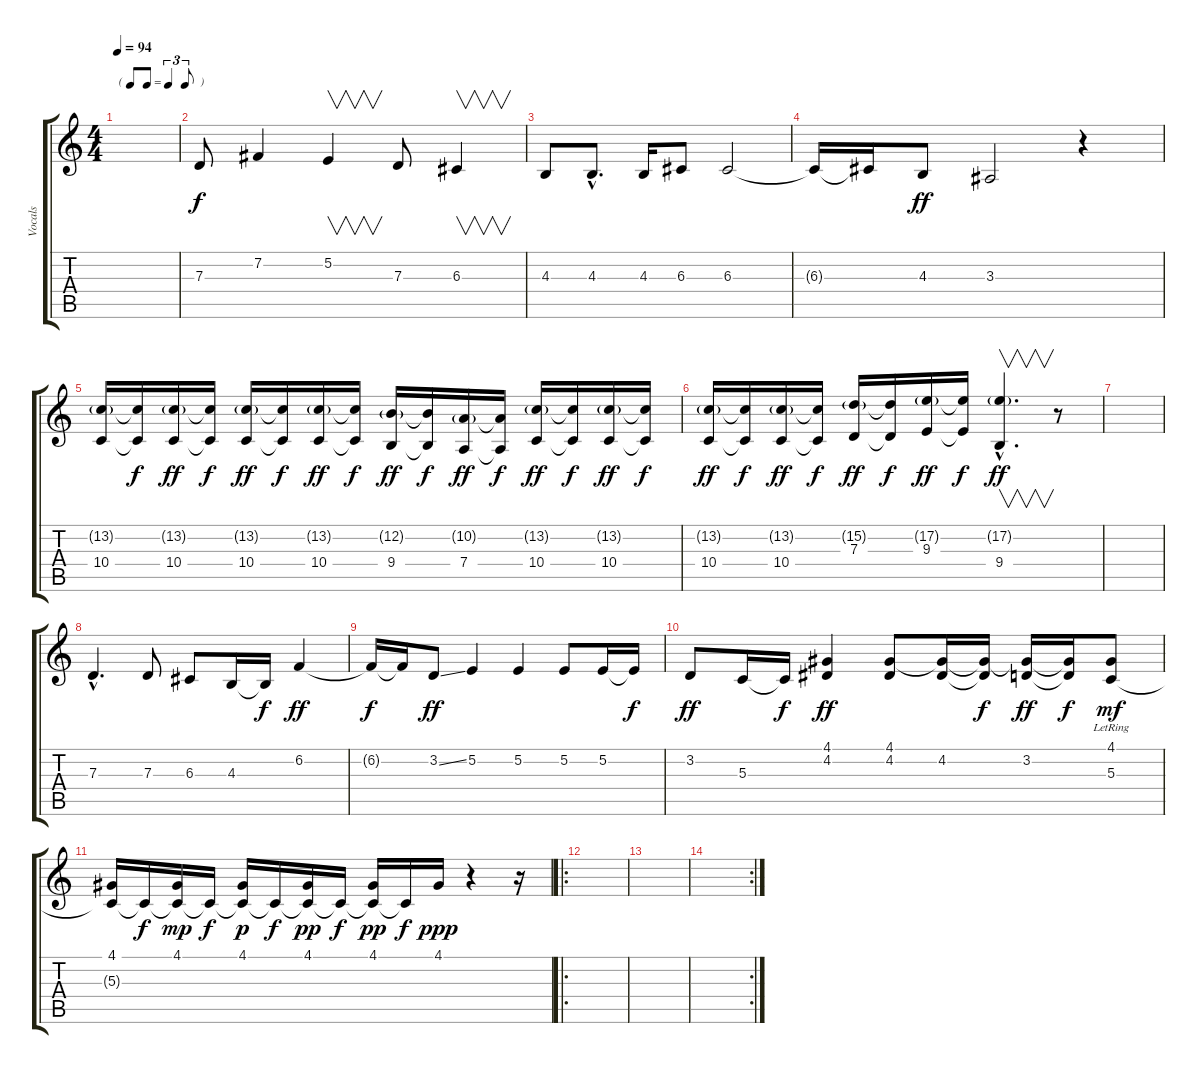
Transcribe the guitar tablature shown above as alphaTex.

\track ("Vocals" "Vocals") {instrument voiceoohs}
\staff {score tabs}
\tuning (E4 B3 G3 D3 A2 E2) {hide}
\ts (4 4)
\tf triplet8th
\tempo 94
\clef g2
\ks c
|
7.3.8 7.2.4 5.2.4{v} 7.3.8 6.3.4{v} |
4.3.8 4.3{hac}.8{d} 4.3.16 6.3.8 6.3.2 |
6.3{t}.16{dy f} 6.3{t}.16 4.3.8{dy ff} 3.3.2 r.4 |
(13.2{g} 10.4).16 (13.2{t} 10.4{t}).16{dy f} (13.2{g} 10.4).16{dy ff} (13.2{t} 10.4{t}).16{dy f} (13.2{g} 10.4).16{dy ff} (13.2{t} 10.4{t}).16{dy f} (13.2{g} 10.4).16{dy ff} (13.2{t} 10.4{t}).16{dy f} (12.2{g} 9.4).16{dy ff} (12.2{t} 9.4{t}).16{dy f} (10.2{g} 7.4).16{dy ff} (10.2{t} 7.4{t}).16{dy f} (13.2{g} 10.4).16{dy ff} (13.2{t} 10.4{t}).16{dy f} (13.2{g} 10.4).16{dy ff} (13.2{t} 10.4{t}).16{dy f} |
(13.2{g} 10.4).16{dy ff} (13.2{t} 10.4{t}).16{dy f} (13.2{g} 10.4).16{dy ff} (13.2{t} 10.4{t}).16{dy f} (15.2{g} 7.3).16{dy ff} (15.2{t} 7.3{t}).16{dy f} (17.2{g} 9.3).16{dy ff} (17.2{t} 9.3{t}).16{dy f} (17.2{g hac} 9.4{hac}).4{v d dy ff} r.8 |
|
7.3{hac}.4{d} 7.3.8 6.3.8 4.3.16 4.3{t}.16{dy f} 6.2.4{dy ff} |
6.2{t}.16{dy f} 6.2{t}.16 3.2{ss}.8{dy ff} 5.2.4 5.2.4 5.2.8 5.2.16 5.2{t}.16{dy f} |
3.2.8{dy ff} 5.3.16 5.3{t}.16{dy f} (4.1 4.2).4{dy ff} (4.1 4.2).8 (4.1{t} 4.2).16 (4.1{t} 4.2{t}).16{dy f} (4.1{t} 3.2).16{dy ff} (4.1{t} 3.2{t}).16{dy f} (4.1 5.3{lr}).8{dy mf} |
(4.1 5.3{t}).16 5.3{t}.16{dy f} (4.1 5.3{t}).16{dy mp} 5.3{t}.16{dy f} (4.1 5.3{t}).16{dy p} 5.3{t}.16{dy f} (4.1 5.3{t}).16{dy pp} 5.3{t}.16{dy f} (4.1 5.3{t}).16{dy pp} 5.3{t}.16{dy f} 4.1.16{dy ppp} r.4 r.16 |
\ro
|
|
\rc 2
